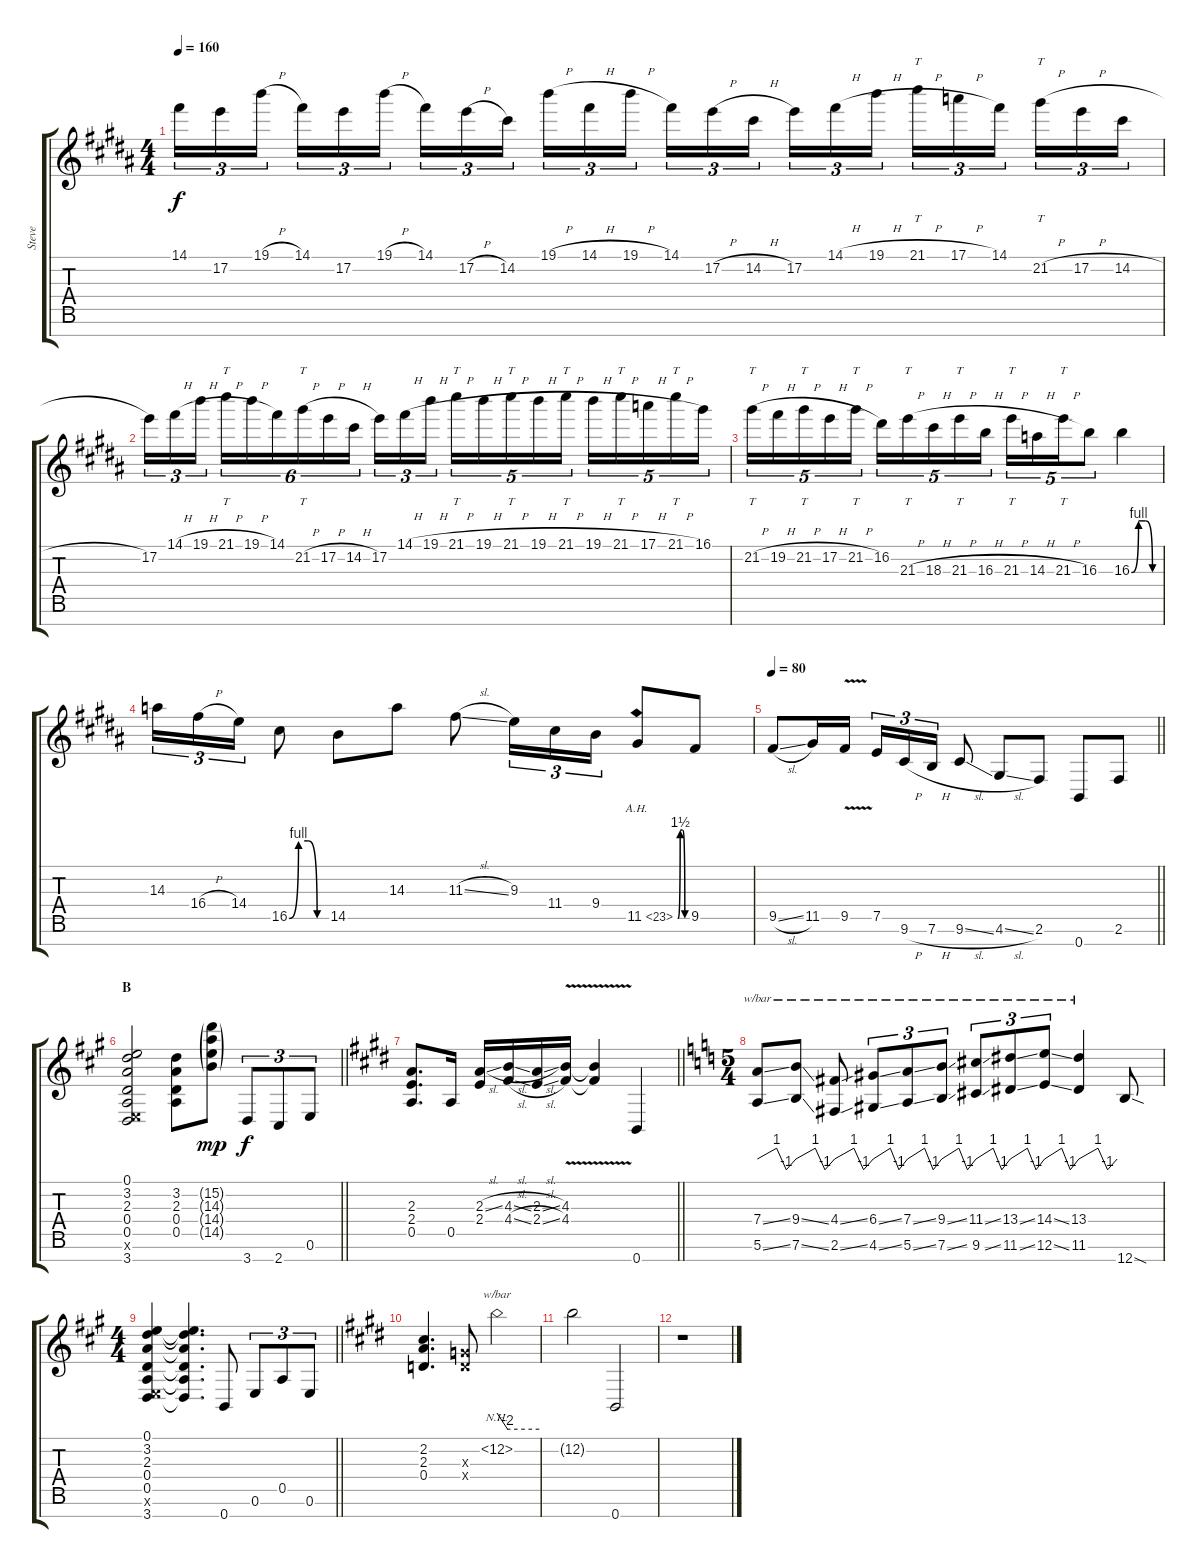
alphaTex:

\track ("Steve" "Steve") {instrument distortionguitar}
\staff {score tabs}
\tuning (E4 B3 G3 D3 A2 E2 B1) {hide}
\ts (4 4)
\tempo 160
\clef g2
\ks b
14.1.16{tu (3 2) dy f} 17.2.16{tu (3 2)} 19.1{h}.16{tu (3 2) beam splitsecondary} 14.1.16{tu (3 2)} 17.2.16{tu (3 2)} 19.1{h}.16{tu (3 2)} 14.1.16{tu (3 2)} 17.2{h}.16{tu (3 2)} 14.2.16{tu (3 2) beam splitsecondary} 19.1{h}.16{tu (3 2)} 14.1{h}.16{tu (3 2)} 19.1{h}.16{tu (3 2)} 14.1.16{tu (3 2)} 17.2{h}.16{tu (3 2)} 14.2{h}.16{tu (3 2) beam splitsecondary} 17.2.16{tu (3 2)} 14.1{h}.16{tu (3 2)} 19.1{h}.16{tu (3 2)} 21.1{h}.16{tt tu (3 2)} 17.1{h}.16{tu (3 2)} 14.1.16{tu (3 2) beam splitsecondary} 21.2{h}.16{tt tu (3 2)} 17.2{h}.16{tu (3 2)} 14.2{h}.16{tu (3 2)} |
17.2.16{tu (3 2)} 14.1{h}.16{tu (3 2)} 19.1{h}.16{tu (3 2) beam splitsecondary} 21.1{h}.16{tt tu (6 4)} 19.1{h}.16{tu (6 4)} 14.1.16{tu (6 4)} 21.2{h}.16{tt tu (6 4)} 17.2{h}.16{tu (6 4)} 14.2{h}.16{tu (6 4) beam splitsecondary} 17.2.16{tu (3 2)} 14.1{h}.16{tu (3 2)} 19.1{h}.16{tu (3 2)} 21.1{h}.16{tt tu (5 4)} 19.1{h}.16{tu (5 4)} 21.1{h}.16{tt tu (5 4)} 19.1{h}.16{tu (5 4)} 21.1{h}.16{tt tu (5 4)} 19.1{h}.16{tu (5 4)} 21.1{h}.16{tt tu (5 4)} 17.1{h}.16{tu (5 4)} 21.1{h}.16{tt tu (5 4)} 16.1.16{tu (5 4)} |
21.2{h}.16{tt tu (5 4)} 19.2{h}.16{tu (5 4)} 21.2{h}.16{tt tu (5 4)} 17.2{h}.16{tu (5 4)} 21.2{h}.16{tt tu (5 4)} 16.2.16{tu (5 4)} 21.3{h}.16{tt tu (5 4)} 18.3{h}.16{tu (5 4)} 21.3{h}.16{tt tu (5 4)} 16.3{h}.16{tu (5 4)} 21.3{h}.16{tt tu (5 4)} 14.3{h}.16{tu (5 4)} 21.3{h}.16{tt tu (5 4)} 16.3.8{tu (5 4)} 16.3{be (custom 0 0 15 4 30 4 45 0 60 0)}.4 |
14.3.16{tu (3 2)} 16.4{h}.16{tu (3 2)} 14.4.16{tu (3 2)} 16.5{be (custom 0 0 15 4 30 4 45 0 60 0)}.8 14.5.8 14.3.8 11.3{sl}.8 9.3.16{tu (3 2)} 11.4.16{tu (3 2)} 9.4.16{tu (3 2)} 11.5{be (custom 0 0 15 6 30 6 45 0 60 0) ah 12}.8 9.5.8 |
\tempo 80
\barLineRight lightlight
9.5{sl}.8 11.5.16 9.5{v}.16 7.5.16{tu (3 2)} 9.6{h}.16{tu (3 2)} 7.6{h}.16{tu (3 2)} 9.6{sl}.8 4.6{sl}.8 2.6.8 0.7.8 2.6.8 |
\section ("" "B")
\barLineRight lightlight
\ks a
(0.1 3.2 2.3 0.4 0.5 0.6{x} 3.7).2 (3.2 2.3 0.4 0.5).8 (15.2{g} 14.3{g} 14.4{g} 14.5{g}).8{dy mp} 3.7.8{tu (3 2) dy f} 2.7.8{tu (3 2)} 0.6.8{tu (3 2)} |
\barLineRight lightlight
\ks e
(2.3 2.4 0.5).8{d} 0.5.16 (2.3{sl} 2.4).16 (4.3{sl} 4.4{sl}).16 (2.3{sl} 2.4{sl}).16 (4.3{v} 4.4{v}).16 (4.3{t} 4.4{t}).4 0.7.4 |
\ts (5 4)
\ks c
(7.4{ss} 5.6{ss}).8{tbe (custom default 0 0 30 4 45 -4 60 0)} (9.4{ss} 7.6{ss}).8{tbe (custom default 0 0 30 4 45 -4 60 0)} (4.4{ss} 2.6{ss}).8{tbe (custom default 0 0 30 4 45 -4 60 0)} (6.4{ss} 4.6{ss}).8{tu (3 2) tbe (custom default 0 0 30 4 45 -4 60 0)} (7.4{ss} 5.6{ss}).8{tu (3 2) tbe (custom default 0 0 30 4 45 -4 60 0)} (9.4{ss} 7.6{ss}).8{tu (3 2) tbe (custom default 0 0 30 4 45 -4 60 0)} (11.4{ss} 9.6{ss}).8{tu (3 2) tbe (custom default 0 0 30 4 45 -4 60 0)} (13.4{ss} 11.6{ss}).8{tu (3 2) tbe (custom default 0 0 30 4 45 -4 60 0)} (14.4{ss} 12.6{ss}).8{tu (3 2) tbe (custom default 0 0 30 4 45 -4 60 0)} (13.4 11.6).4{tbe (custom default 0 0 30 4 45 -4 60 0)} 12.7{sod}.8 |
\ts (4 4)
\barLineRight lightlight
\ks a
(0.1 3.2 2.3 0.4 0.5 0.6{x} 3.7).4 (0.1{t} 3.2{t} 2.3{t} 0.4{t} 0.5{t} 3.7{t}).4{d} 0.7.8 0.6.8{tu (3 2)} 0.5.8{tu (3 2)} 0.6.8{tu (3 2)} |
\ks e
(2.2 2.3 0.4).4{d} (0.3{x} 0.4{x}).8 12.2{nh}.2{tbe (custom default 0 0 15 -8 60 -8)} |
12.2{t}.2 0.7.2 |
r.1
